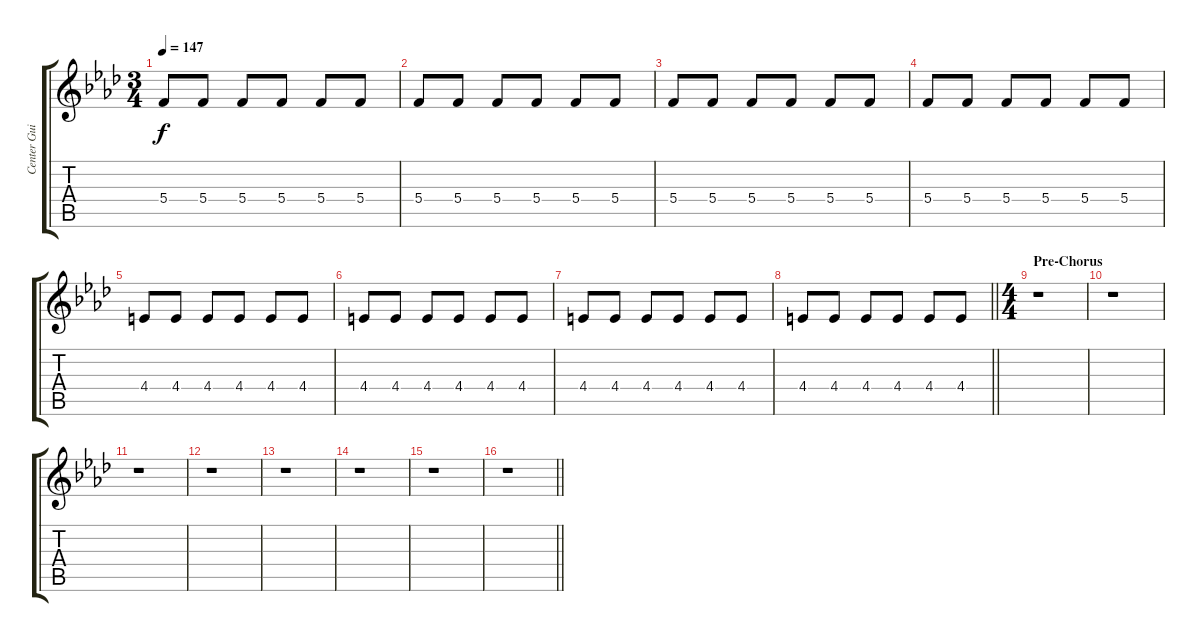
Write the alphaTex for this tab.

\track ("Center Guitar" "Center Gui") {instrument overdrivenguitar}
\staff {score tabs}
\tuning (D4 A3 F3 C3 G2 C2) {hide}
\ts (3 4)
\tempo 147
\clef g2
\ks ab
5.4.8{dy f} 5.4.8 5.4.8 5.4.8 5.4.8 5.4.8 |
5.4.8 5.4.8 5.4.8 5.4.8 5.4.8 5.4.8 |
5.4.8 5.4.8 5.4.8 5.4.8 5.4.8 5.4.8 |
5.4.8 5.4.8 5.4.8 5.4.8 5.4.8 5.4.8 |
4.4.8 4.4.8 4.4.8 4.4.8 4.4.8 4.4.8 |
4.4.8 4.4.8 4.4.8 4.4.8 4.4.8 4.4.8 |
4.4.8 4.4.8 4.4.8 4.4.8 4.4.8 4.4.8 |
\barLineRight lightlight
4.4.8 4.4.8 4.4.8 4.4.8 4.4.8 4.4.8 |
\ts (4 4)
\section ("" "Pre-Chorus")
r.1 |
r.1 |
r.1 |
r.1 |
r.1 |
r.1 |
r.1 |
\barLineRight lightlight
r.1
